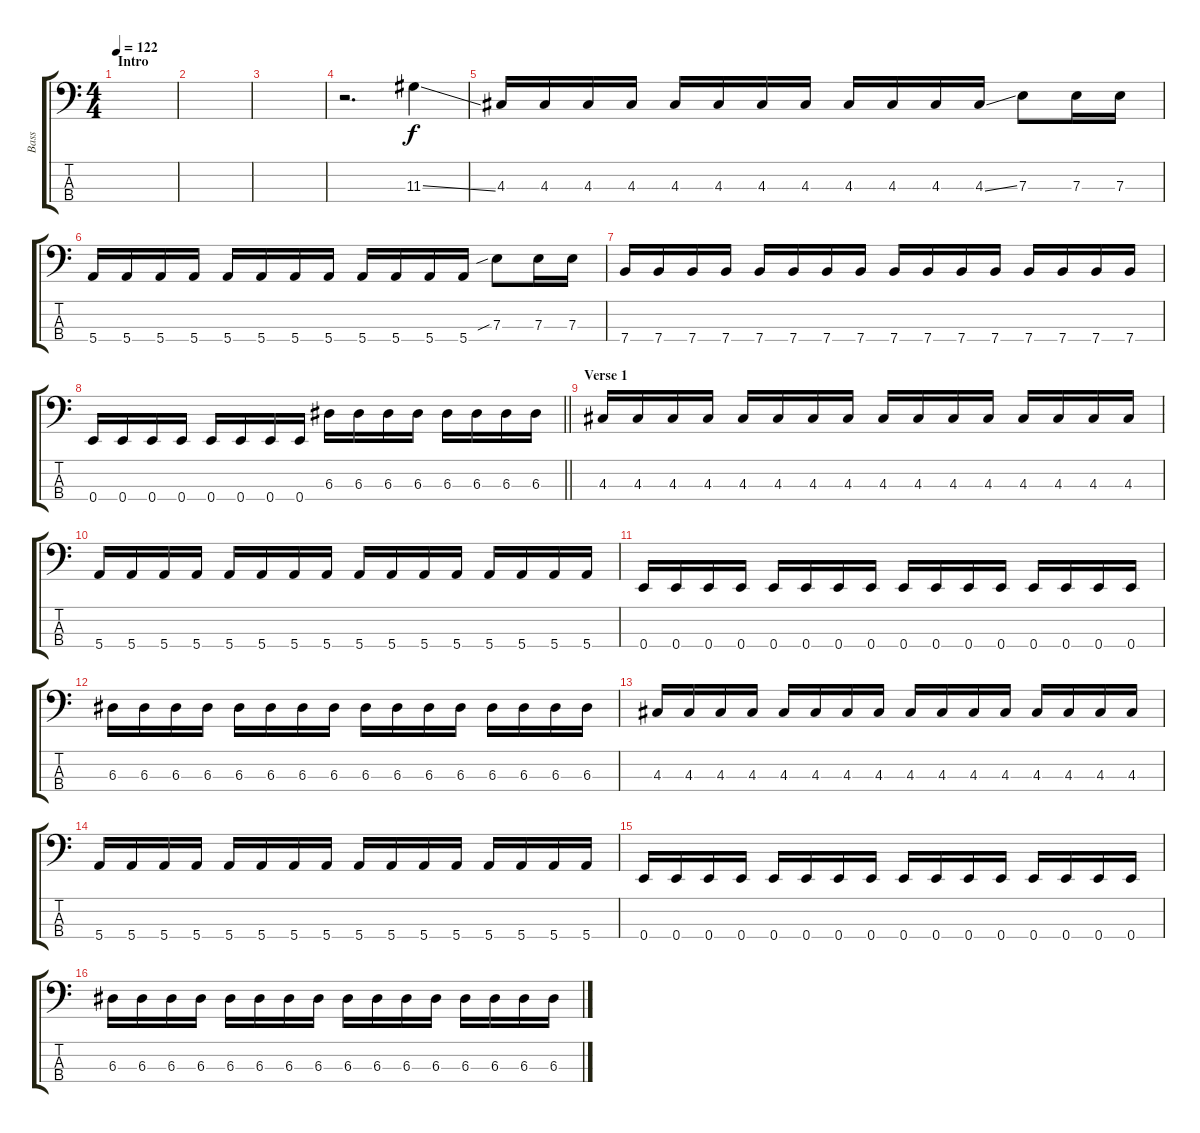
\track ("Bass" "Bass") {instrument electricbasspick}
\staff {score tabs}
\tuning (G2 D2 A1 E1) {hide}
\ts (4 4)
\section ("" "Intro")
\tempo 122
\clef f4
\ks c
|
|
|
r.2{d} 11.3{ss}.4 |
4.3.16 4.3.16 4.3.16 4.3.16 4.3.16 4.3.16 4.3.16 4.3.16 4.3.16 4.3.16 4.3.16 4.3{ss}.16 7.3.8 7.3.16 7.3.16 |
5.4.16 5.4.16 5.4.16 5.4.16 5.4.16 5.4.16 5.4.16 5.4.16 5.4.16 5.4.16 5.4.16 5.4.16 7.3{sib}.8 7.3.16 7.3.16 |
7.4.16 7.4.16 7.4.16 7.4.16 7.4.16 7.4.16 7.4.16 7.4.16 7.4.16 7.4.16 7.4.16 7.4.16 7.4.16 7.4.16 7.4.16 7.4.16 |
\barLineRight lightlight
0.4.16 0.4.16 0.4.16 0.4.16 0.4.16 0.4.16 0.4.16 0.4.16 6.3.16 6.3.16 6.3.16 6.3.16 6.3.16 6.3.16 6.3.16 6.3.16 |
\section ("" "Verse 1")
4.3.16 4.3.16 4.3.16 4.3.16 4.3.16 4.3.16 4.3.16 4.3.16 4.3.16 4.3.16 4.3.16 4.3.16 4.3.16 4.3.16 4.3.16 4.3.16 |
5.4.16 5.4.16 5.4.16 5.4.16 5.4.16 5.4.16 5.4.16 5.4.16 5.4.16 5.4.16 5.4.16 5.4.16 5.4.16 5.4.16 5.4.16 5.4.16 |
0.4.16 0.4.16 0.4.16 0.4.16 0.4.16 0.4.16 0.4.16 0.4.16 0.4.16 0.4.16 0.4.16 0.4.16 0.4.16 0.4.16 0.4.16 0.4.16 |
6.3.16 6.3.16 6.3.16 6.3.16 6.3.16 6.3.16 6.3.16 6.3.16 6.3.16 6.3.16 6.3.16 6.3.16 6.3.16 6.3.16 6.3.16 6.3.16 |
4.3.16 4.3.16 4.3.16 4.3.16 4.3.16 4.3.16 4.3.16 4.3.16 4.3.16 4.3.16 4.3.16 4.3.16 4.3.16 4.3.16 4.3.16 4.3.16 |
5.4.16 5.4.16 5.4.16 5.4.16 5.4.16 5.4.16 5.4.16 5.4.16 5.4.16 5.4.16 5.4.16 5.4.16 5.4.16 5.4.16 5.4.16 5.4.16 |
0.4.16 0.4.16 0.4.16 0.4.16 0.4.16 0.4.16 0.4.16 0.4.16 0.4.16 0.4.16 0.4.16 0.4.16 0.4.16 0.4.16 0.4.16 0.4.16 |
6.3.16 6.3.16 6.3.16 6.3.16 6.3.16 6.3.16 6.3.16 6.3.16 6.3.16 6.3.16 6.3.16 6.3.16 6.3.16 6.3.16 6.3.16 6.3.16
